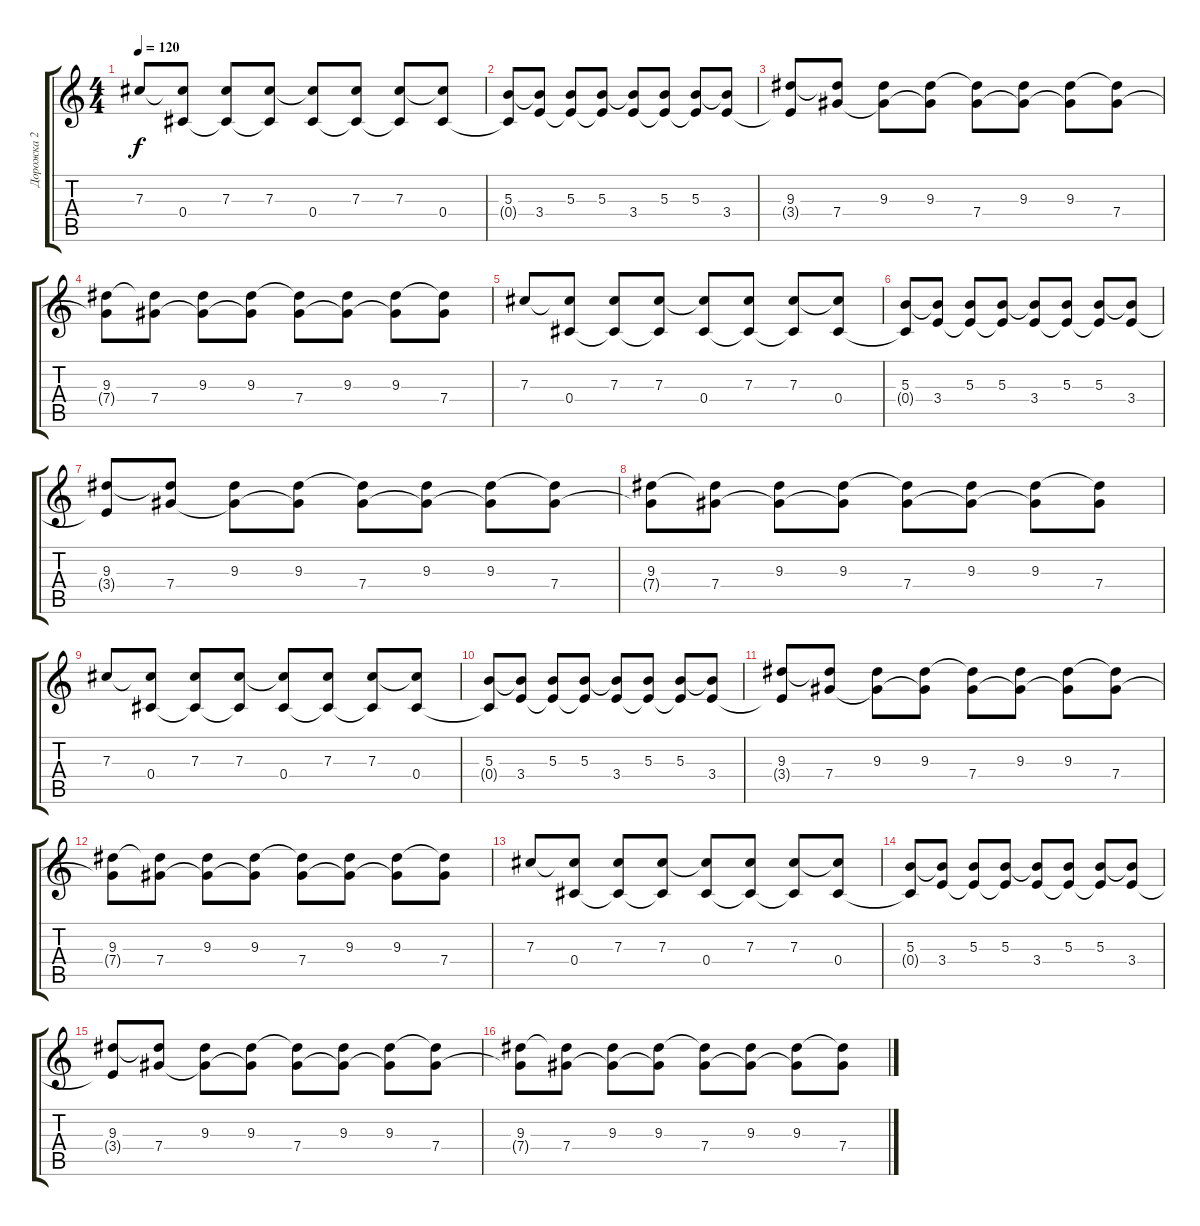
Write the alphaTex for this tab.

\track ("Дорожка 2" "Дорожка 2") {instrument acousticguitarnylon}
\staff {score tabs}
\tuning (Eb4 Bb3 Gb3 Db3 Ab2 Eb2) {hide}
\ts (4 4)
\tempo 120
\clef g2
\ks c
7.3.8{dy f} (7.3{t} 0.4).8 (7.3 0.4{t}).8 (7.3 0.4{t}).8 (7.3{t} 0.4).8 (7.3 0.4{t}).8 (7.3 0.4{t}).8 (7.3{t} 0.4).8 |
(5.3 0.4{t}).8 (5.3{t} 3.4).8 (5.3 3.4{t}).8 (5.3 3.4{t}).8 (5.3{t} 3.4).8 (5.3 3.4{t}).8 (5.3 3.4{t}).8 (5.3{t} 3.4).8 |
(9.3 3.4{t}).8 (9.3{t} 7.4).8 (9.3 7.4{t}).8 (9.3 7.4{t}).8 (9.3{t} 7.4).8 (9.3 7.4{t}).8 (9.3 7.4{t}).8 (9.3{t} 7.4).8 |
(9.3 7.4{t}).8 (9.3{t} 7.4).8 (9.3 7.4{t}).8 (9.3 7.4{t}).8 (9.3{t} 7.4).8 (9.3 7.4{t}).8 (9.3 7.4{t}).8 (9.3{t} 7.4).8 |
7.3.8 (7.3{t} 0.4).8 (7.3 0.4{t}).8 (7.3 0.4{t}).8 (7.3{t} 0.4).8 (7.3 0.4{t}).8 (7.3 0.4{t}).8 (7.3{t} 0.4).8 |
(5.3 0.4{t}).8 (5.3{t} 3.4).8 (5.3 3.4{t}).8 (5.3 3.4{t}).8 (5.3{t} 3.4).8 (5.3 3.4{t}).8 (5.3 3.4{t}).8 (5.3{t} 3.4).8 |
(9.3 3.4{t}).8 (9.3{t} 7.4).8 (9.3 7.4{t}).8 (9.3 7.4{t}).8 (9.3{t} 7.4).8 (9.3 7.4{t}).8 (9.3 7.4{t}).8 (9.3{t} 7.4).8 |
(9.3 7.4{t}).8 (9.3{t} 7.4).8 (9.3 7.4{t}).8 (9.3 7.4{t}).8 (9.3{t} 7.4).8 (9.3 7.4{t}).8 (9.3 7.4{t}).8 (9.3{t} 7.4).8 |
7.3.8 (7.3{t} 0.4).8 (7.3 0.4{t}).8 (7.3 0.4{t}).8 (7.3{t} 0.4).8 (7.3 0.4{t}).8 (7.3 0.4{t}).8 (7.3{t} 0.4).8 |
(5.3 0.4{t}).8 (5.3{t} 3.4).8 (5.3 3.4{t}).8 (5.3 3.4{t}).8 (5.3{t} 3.4).8 (5.3 3.4{t}).8 (5.3 3.4{t}).8 (5.3{t} 3.4).8 |
(9.3 3.4{t}).8 (9.3{t} 7.4).8 (9.3 7.4{t}).8 (9.3 7.4{t}).8 (9.3{t} 7.4).8 (9.3 7.4{t}).8 (9.3 7.4{t}).8 (9.3{t} 7.4).8 |
(9.3 7.4{t}).8 (9.3{t} 7.4).8 (9.3 7.4{t}).8 (9.3 7.4{t}).8 (9.3{t} 7.4).8 (9.3 7.4{t}).8 (9.3 7.4{t}).8 (9.3{t} 7.4).8 |
7.3.8 (7.3{t} 0.4).8 (7.3 0.4{t}).8 (7.3 0.4{t}).8 (7.3{t} 0.4).8 (7.3 0.4{t}).8 (7.3 0.4{t}).8 (7.3{t} 0.4).8 |
(5.3 0.4{t}).8 (5.3{t} 3.4).8 (5.3 3.4{t}).8 (5.3 3.4{t}).8 (5.3{t} 3.4).8 (5.3 3.4{t}).8 (5.3 3.4{t}).8 (5.3{t} 3.4).8 |
(9.3 3.4{t}).8 (9.3{t} 7.4).8 (9.3 7.4{t}).8 (9.3 7.4{t}).8 (9.3{t} 7.4).8 (9.3 7.4{t}).8 (9.3 7.4{t}).8 (9.3{t} 7.4).8 |
(9.3 7.4{t}).8 (9.3{t} 7.4).8 (9.3 7.4{t}).8 (9.3 7.4{t}).8 (9.3{t} 7.4).8 (9.3 7.4{t}).8 (9.3 7.4{t}).8 (9.3{t} 7.4).8
